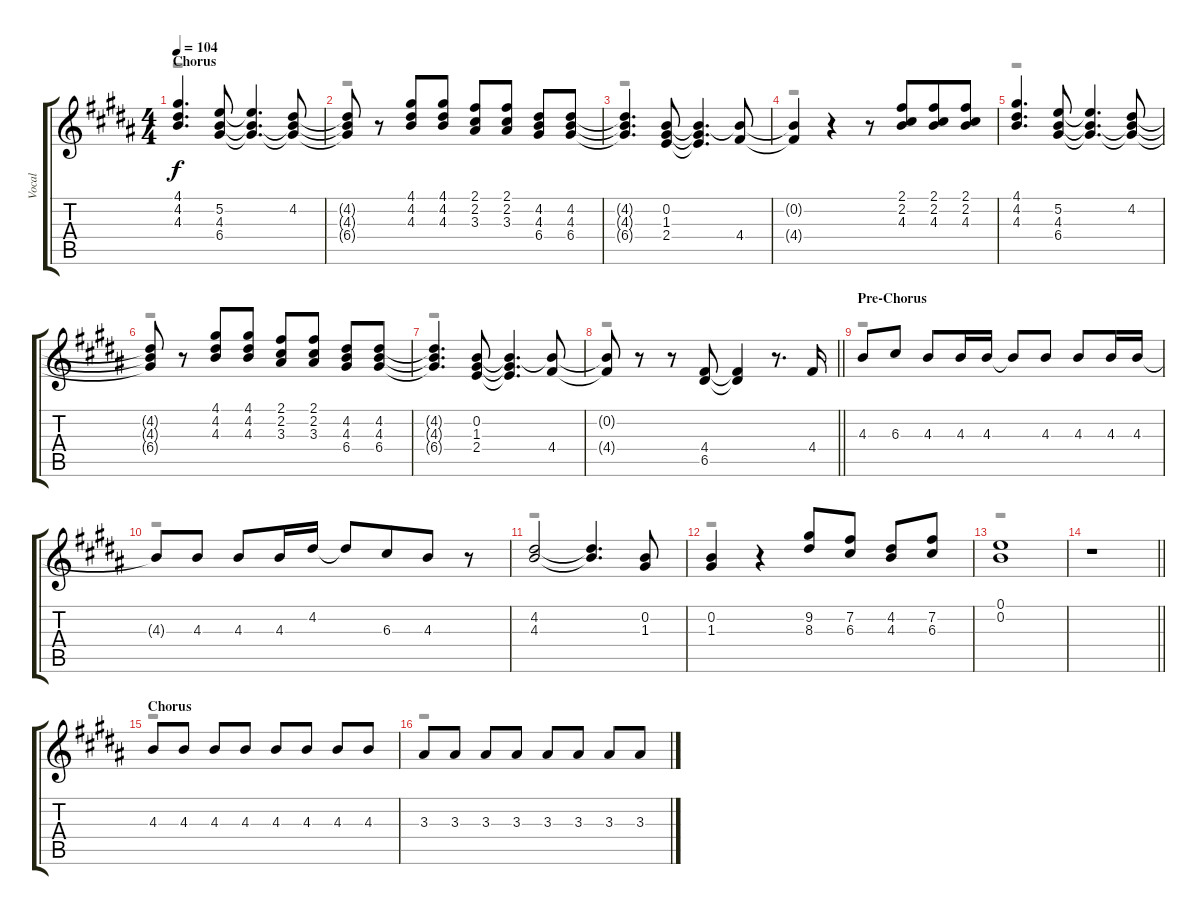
\track ("Vocal" "Vocal") {instrument electricbassfinger}
\staff {score tabs}
\tuning (E4 B3 G3 D3 A2 E2) {hide}
\voice
\ts (4 4)
\section ("" "Chorus")
\tempo 104
\clef g2
\ks b
(4.1 4.2 4.3).4{d dy f} (5.2 4.3 6.4).8 (5.2{t} 4.3{t} 6.4{t}).4{d} (4.2 4.3{t} 6.4{t}).8 |
(4.2{t} 4.3{t} 6.4{t}).8 r.8 (4.1 4.2 4.3).8 (4.1 4.2 4.3).8 (2.1 2.2 3.3).8 (2.1 2.2 3.3).8 (4.2 4.3 6.4).8 (4.2 4.3 6.4).8 |
(4.2{t} 4.3{t} 6.4{t}).4{d} (0.2 1.3 2.4).8 (0.2{t} 1.3{t} 2.4{t}).4{d} (0.2{t} 4.4).8 |
(0.2{t} 4.4{t}).4 r.4 r.8 (2.1 2.2 4.3).8{beam merge} (2.1 2.2 4.3).8 (2.1 2.2 4.3).8 |
(4.1 4.2 4.3).4{d} (5.2 4.3 6.4).8 (5.2{t} 4.3{t} 6.4{t}).4{d} (4.2 4.3{t} 6.4{t}).8 |
(4.2{t} 4.3{t} 6.4{t}).8 r.8 (4.1 4.2 4.3).8 (4.1 4.2 4.3).8 (2.1 2.2 3.3).8 (2.1 2.2 3.3).8 (4.2 4.3 6.4).8 (4.2 4.3 6.4).8 |
(4.2{t} 4.3{t} 6.4{t}).4{d} (0.2 1.3 2.4).8 (0.2{t} 1.3{t} 2.4{t}).4{d} (0.2{t} 4.4).8 |
\barLineRight lightlight
(0.2{t} 4.4{t}).8 r.8 r.8 (4.4 6.5).8 (4.4{t} 6.5{t}).4 r.8{d} 4.4.16 |
\section ("" "Pre-Chorus")
4.3.8 6.3.8 4.3.8 4.3.16 4.3.16 4.3{t}.8 4.3.8 4.3.8 4.3.16 4.3.16 |
4.3{t}.8 4.3.8 4.3.8 4.3.16 4.2.16 4.2{t}.8 6.3.8{beam merge} 4.3.8 r.8 |
(4.2 4.3).2 (4.2{t} 4.3{t}).4{d} (0.2 1.3).8 |
(0.2 1.3).4 r.4 (9.2 8.3).8 (7.2 6.3).8 (4.2 4.3).8 (7.2 6.3).8 |
(0.1 0.2).1 |
\barLineRight lightlight
r.1 |
\section ("" "Chorus")
4.3.8{volume 9} 4.3.8 4.3.8 4.3.8 4.3.8 4.3.8 4.3.8 4.3.8 |
3.3.8 3.3.8 3.3.8 3.3.8 3.3.8 3.3.8 3.3.8 3.3.8
\voice
\clef g2
\ottava regular
\simile none
\ks b
r.1{dy f} |
r.1 |
r.1 |
r.1 |
r.1 |
r.1 |
r.1 |
\barLineRight lightlight
r.1 |
r.1 |
r.1 |
r.1 |
r.1 |
r.1 |
\barLineRight lightlight
r.1 |
r.1 |
r.1
